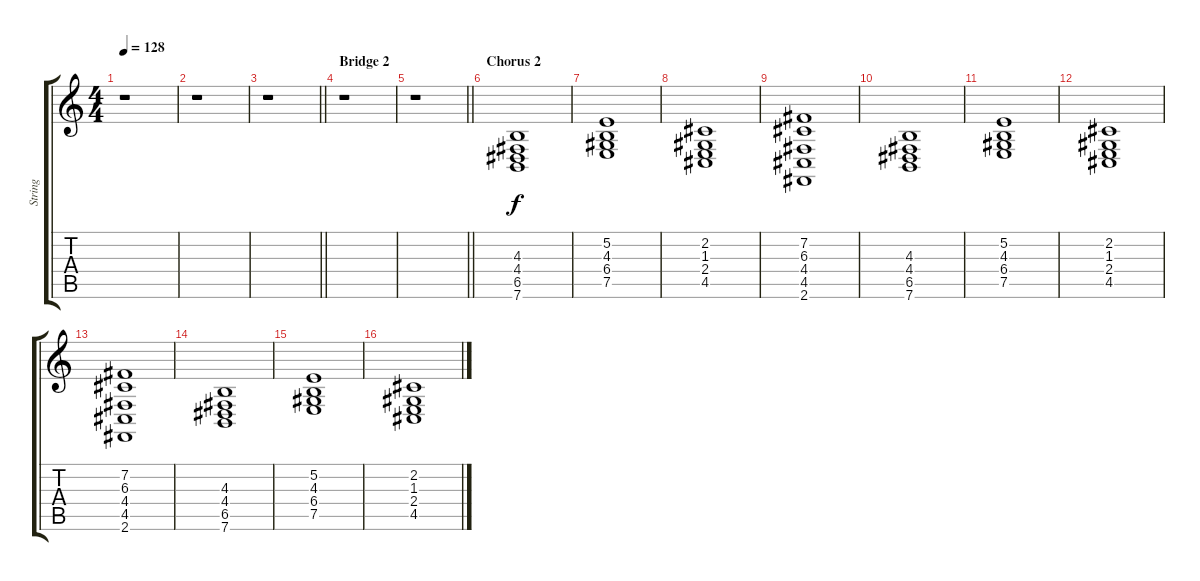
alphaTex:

\track ("String" "String") {instrument stringensemble1}
\staff {score tabs}
\tuning (E4 B3 G3 D3 A2 E2) {hide}
\ts (4 4)
\tempo 128
\clef g2
\ks c
r.1{dy f} |
r.1 |
\barLineRight lightlight
r.1 |
\section ("" "Bridge 2")
r.1 |
\barLineRight lightlight
r.1 |
\section ("" "Chorus 2")
(4.3 4.4 6.5 7.6).1 |
(5.2 4.3 6.4 7.5).1 |
(2.2 1.3 2.4 4.5).1 |
(7.2 6.3 4.4 4.5 2.6).1 |
(4.3 4.4 6.5 7.6).1 |
(5.2 4.3 6.4 7.5).1 |
(2.2 1.3 2.4 4.5).1 |
(7.2 6.3 4.4 4.5 2.6).1 |
(4.3 4.4 6.5 7.6).1 |
(5.2 4.3 6.4 7.5).1 |
(2.2 1.3 2.4 4.5).1
